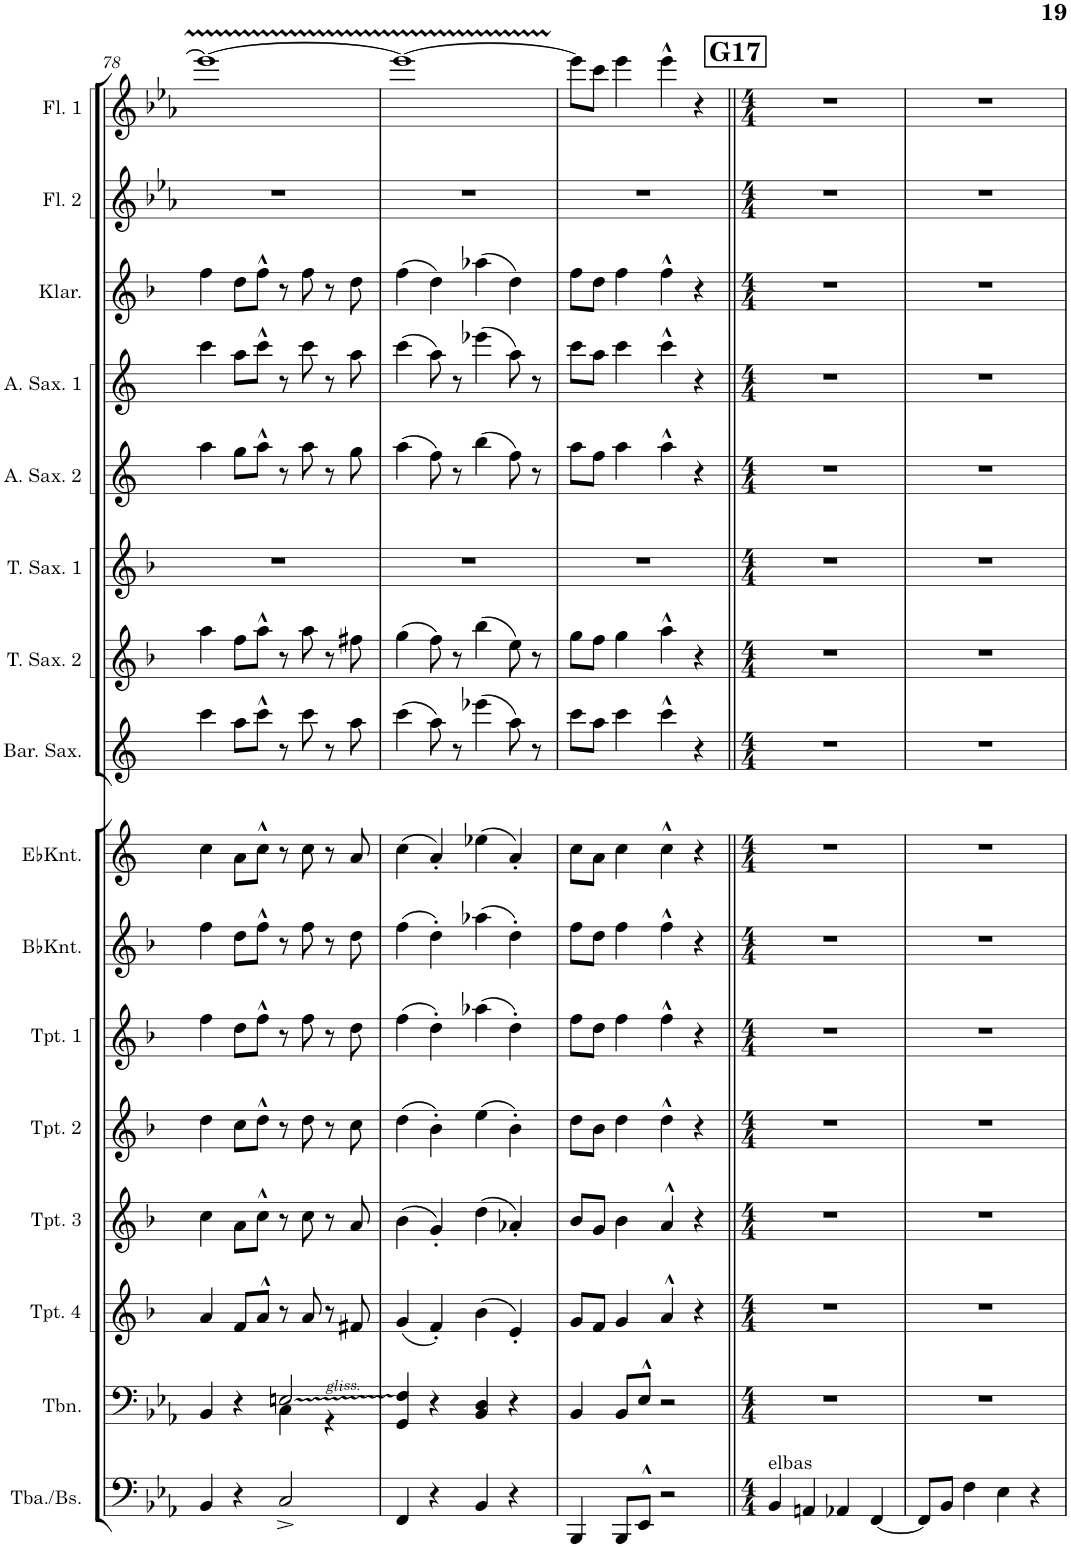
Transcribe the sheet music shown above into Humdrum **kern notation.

**kern	**kern	**kern	**kern	**kern	**kern	**kern	**kern	**kern	**kern	**kern	**kern	**kern	**kern	**kern	**kern
*part16	*part15	*part14	*part13	*part12	*part11	*part10	*part9	*part8	*part7	*part6	*part5	*part4	*part3	*part2	*part1
*staff16	*staff15	*staff14	*staff13	*staff12	*staff11	*staff10	*staff9	*staff8	*staff7	*staff6	*staff5	*staff4	*staff3	*staff2	*staff1
*I"Tuba/Elbas	*I"Tromboner	*I"Trumpet 4	*I"Trumpet 3	*I"Trumpet 2	*I"Trumpet 1	*I"Bb Kornett	*I"Eb Kornett	*I"Barytonsax	*I"Tenosax 2	*I"Tenorsax 1	*I"Altsax 2	*I"Altsax 1	*I"Klantinetter	*I"Flöjt 2	*I"Flöjt 1
*I'Tba./Bs.	*I'Tbn.	*I'Tpt. 4	*I'Tpt. 3	*I'Tpt. 2	*I'Tpt. 1	*I'BbKnt.	*I'EbKnt.	*I'Bar. Sax.	*I'T. Sax. 2	*I'T. Sax. 1	*I'A. Sax. 2	*I'A. Sax. 1	*I'Klar.	*I'Fl. 2	*I'Fl. 1
!!LO:PB:g=z
*clefF4	*clefF4	*clefG2	*clefG2	*clefG2	*clefG2	*clefG2	*clefG2	*clefG2	*clefG2	*clefG2	*clefG2	*clefG2	*clefG2	*clefG2	*clefG2
*	*	*Trd1c2	*Trd1c2	*Trd1c2	*Trd1c2	*Trd1c2	*Trd-2c-3	*Trd12c21	*Trd8c14	*Trd8c14	*Trd5c9	*Trd5c9	*Trd1c2	*	*
*k[b-e-a-]	*k[b-e-a-]	*k[b-]	*k[b-]	*k[b-]	*k[b-]	*k[b-]	*k[]	*k[]	*k[b-]	*k[b-]	*k[]	*k[]	*k[b-]	*k[b-e-a-]	*k[b-e-a-]
*M2/2	*M2/2	*M2/2	*M2/2	*M2/2	*M2/2	*M2/2	*M2/2	*M2/2	*M2/2	*M2/2	*M2/2	*M2/2	*M2/2	*M2/2	*M2/2
*met(c|)	*met(c|)	*met(c|)	*met(c|)	*met(c|)	*met(c|)	*met(c|)	*met(c|)	*met(c|)	*met(c|)	*met(c|)	*met(c|)	*met(c|)	*met(c|)	*met(c|)	*met(c|)
=78	=78	=78	=78	=78	=78	=78	=78	=78	=78	=78	=78	=78	=78	=78	=78
*	*^	*	*	*	*	*	*	*	*	*	*	*	*	*	*
4BB-/	4BB-/	2ryy	4a/	4cc\	4dd\	4ff\	4ff\	4cc\	4ccc\	4aa\	1r	4aa\	4ccc\	4ff\	1r	1eee-_
4r	4r	.	8f/L	8a\L	8cc\L	8dd\L	8dd\L	8a\L	8aa\L	8ff\L	.	8gg\L	8aa\L	8dd\L	.	.
.	.	.	8a^^/J	8cc^^\J	8dd^^\J	8ff^^\J	8ff^^\J	8cc^^\J	8ccc^^\J	8aa^^\J	.	8aa^^\J	8ccc^^\J	8ff^^\J	.	.
2C^/	2En/	4C\	8r	8r	8r	8r	8r	8r	8r	8r	.	8r	8r	8r	.	.
.	.	.	8a/	8cc\	8dd\	8ff\	8ff\	8cc\	8ccc\	8aa\	.	8aa\	8ccc\	8ff\	.	.
.	.	4r	8r	8r	8r	8r	8r	8r	8r	8r	.	8r	8r	8r	.	.
.	.	.	8f#X/	8a/	8cc\	8dd\	8dd\	8a/	8aa\	8ff#X\	.	8gg\	8aa\	8dd\	.	.
=79	=79	=79	=79	=79	=79	=79	=79	=79	=79	=79	=79	=79	=79	=79	=79	=79
4FF/	4F/	4GG/	(4g/	(4b-\	(4dd\	(4ff\	(4ff\	(4cc\	(4ccc\	(4gg\	1r	(4aa\	(4ccc\	(4ff\	1r	1eee-_
4r	4r	2.ryy	4f'/)	4g'/)	4b-'\)	4dd'\)	4dd'\)	4a'/)	8aa\)	8ff\)	.	8ff\)	8aa\)	4dd\)	.	.
.	.	.	.	.	.	.	.	.	8r	8r	.	8r	8r	.	.	.
4BB-/	4BB-/ 4D/	.	(4b-\	(4dd\	(4ee\	(4aa-X\	(4aa-X\	(4ee-X\	(4eee-X\	(4bb-\	.	(4bb\	(4eee-X\	(4aa-X\	.	.
4r	4r	.	4e'/)	4a-X'/)	4b-'\)	4dd'\)	4dd'\)	4a'/)	8aa\)	8ee\)	.	8ff\)	8aa\)	4dd\)	.	.
.	.	.	.	.	.	.	.	.	8r	8r	.	8r	8r	.	.	.
*	*v	*v	*	*	*	*	*	*	*	*	*	*	*	*	*	*
=80	=80	=80	=80	=80	=80	=80	=80	=80	=80	=80	=80	=80	=80	=80	=80
4BBB-/	4BB-/	8g/L	8b-/L	8dd\L	8ff\L	8ff\L	8cc\L	8ccc\L	8gg\L	1r	8aa\L	8ccc\L	8ff\L	1r	8eee-\L]
.	.	8f/J	8g/J	8b-\J	8dd\J	8dd\J	8a\J	8aa\J	8ff\J	.	8ff\J	8aa\J	8dd\J	.	8ccc\J
8BBB-/L	8BB-/L	4g/	4b-\	4dd\	4ff\	4ff\	4cc\	4ccc\	4gg\	.	4aa\	4ccc\	4ff\	.	4eee-\
8EE-^^/J	8E-^^/J	.	.	.	.	.	.	.	.	.	.	.	.	.	.
2r	2r	4a^^/	4a^^/	4dd^^\	4ff^^\	4ff^^\	4cc^^\	4ccc^^\	4aa^^\	.	4aa^^\	4ccc^^\	4ff^^\	.	4eee-^^\
.	.	4r	4r	4r	4r	4r	4r	4r	4r	.	4r	4r	4r	.	4r
!!LO:REH:place=s1:a:B:cj:fs=14:t=G17
=81||	=81||	=81||	=81||	=81||	=81||	=81||	=81||	=81||	=81||	=81||	=81||	=81||	=81||	=81||	=81||
*M4/4	*M4/4	*M4/4	*M4/4	*M4/4	*M4/4	*M4/4	*M4/4	*M4/4	*M4/4	*M4/4	*M4/4	*M4/4	*M4/4	*M4/4	*M4/4
!LO:TX:a:t=elbas	!	!	!	!	!	!	!	!	!	!	!	!	!	!	!
4BB-/	1r	1r	1r	1r	1r	1r	1r	1r	1r	1r	1r	1r	1r	1r	1r
4AAn/	.	.	.	.	.	.	.	.	.	.	.	.	.	.	.
4AA-X/	.	.	.	.	.	.	.	.	.	.	.	.	.	.	.
[4FF/	.	.	.	.	.	.	.	.	.	.	.	.	.	.	.
=82	=82	=82	=82	=82	=82	=82	=82	=82	=82	=82	=82	=82	=82	=82	=82
8FF/L]	1r	1r	1r	1r	1r	1r	1r	1r	1r	1r	1r	1r	1r	1r	1r
8BB-/J	.	.	.	.	.	.	.	.	.	.	.	.	.	.	.
4F\	.	.	.	.	.	.	.	.	.	.	.	.	.	.	.
4E-\	.	.	.	.	.	.	.	.	.	.	.	.	.	.	.
4r	.	.	.	.	.	.	.	.	.	.	.	.	.	.	.
=	=	=	=	=	=	=	=	=	=	=	=	=	=	=	=
*-	*-	*-	*-	*-	*-	*-	*-	*-	*-	*-	*-	*-	*-	*-	*-
